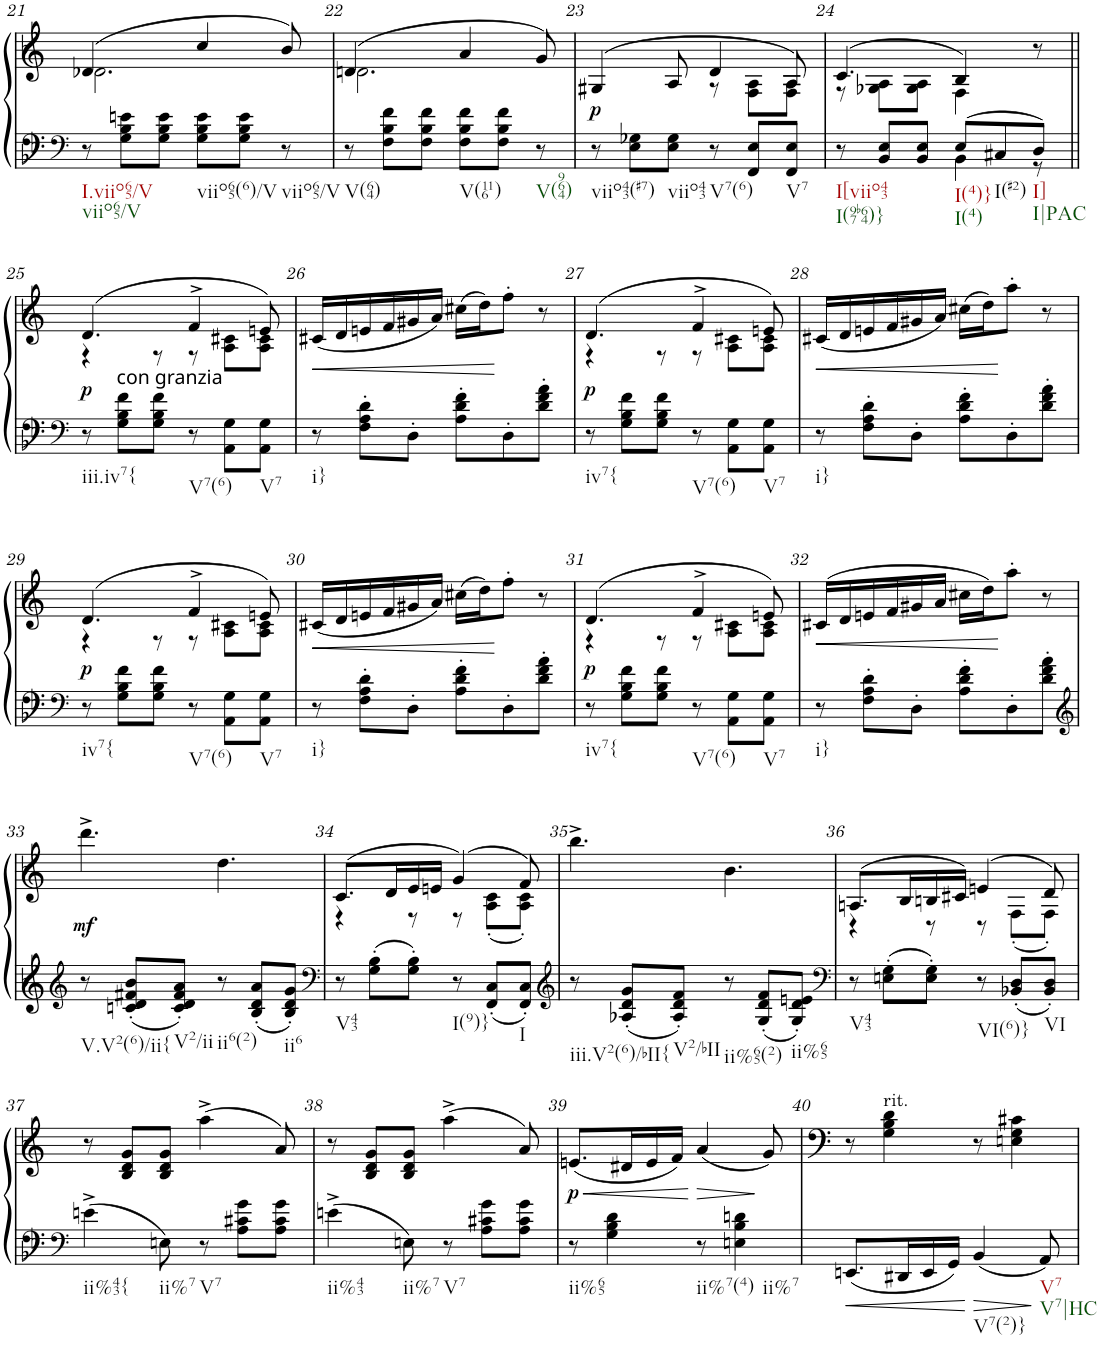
**kern	**kern	**dynam
*part1	*part1	*part1
*staff2	*staff1	*staff1/2
*I"Klavier	*	*
*I'Klav.	*	*
!!LO:PB:g=z
*clefF4	*clefG2	*
*k[b-e-]	*k[b-e-]	*
*B-:	*B-:	*
*M6/8	*M6/8	*
=21	=21	=21
*	*^	*
!LO:TX:b:t=I.viio65/V	!	!	!
!LO:TX:b:t=viio65/V	!	!	!
8r	(4.d-X/	2.d-\	.
8G\ 8B-\ 8en\L	.	.	.
8G\ 8B-\ 8e\J	.	.	.
!LO:TX:b:t=viio65(6)/V	!	!	!
8G\ 8B-\ 8e\L	4cc/	.	.
8G\ 8B-\ 8e\J	.	.	.
!LO:TX:b:t=viio65/V	!	!	!
8r	8b-/)	.	.
=22	=22	=22	=22
!LO:TX:b:t=V(64)	!	!	!
8r	(4.dn/	2.d\	.
8F\ 8B-\ 8f\L	.	.	.
8F\ 8B-\ 8f\J	.	.	.
!LO:TX:b:t=V(116)	!	!	!
8F\ 8B-\ 8f\L	4a/	.	.
8F\ 8B-\ 8f\J	.	.	.
!LO:TX:b:t=V(964)	!	!	!
8r	8g/)	.	.
=23	=23	=23	=23
!LO:TX:b:t=viio43(#7)	!	!	!
!	!	!	!LO:DY:b
8r	(4G#X/	4.ryy	p
8E-\ 8G-X\L	.	.	.
!LO:TX:b:t=viio43	!	!	!
8E-\ 8G-\J	8A/	.	.
!LO:TX:b:t=V7(6)	!	!	!
8r	4d/	8r	.
8FF/ 8E-/L	.	8F\ 8A\L	.
!LO:TX:b:t=V7	!	!	!
8FF/ 8E-/J	8A/)	8F\ 8A\J	.
=24	=24	=24	=24
*^	*	*	*
!LO:TX:b:t=I[viio43	!	!	!	!
!LO:TX:b:t=I(97b64)}	!	!	!	!
8r	4.ryy	(4.c/	8r	.
8BB-/ 8E-/L	.	.	8G-X\ 8A\L	.
8BB-/ 8E-/J	.	.	8G-\ 8A\J	.
!LO:TX:b:t=I(4)}	!	!	!	!
!LO:TX:b:t=I(4)	!	!	!	!
8E-/L	4BB-\	4B-/)	4F\	.
!LO:TX:b:t=I(#2)	!	!	!	!
8C#X/	.	.	.	.
!LO:TX:b:t=I]	!	!	!	!
!LO:TX:b:t=I|PAC	!	!	!	!
8D/J	8r	8r	8ryy	.
*v	*v	*	*	*
!!LO:LB:g=z	!!
=25||	=25||	=25||	=25||
*clefF4	*	*	*
*k[b-e-]	*k[b-e-]	*	*
*B-:	*B-:	*	*
*^	*	*	*
!LO:TX:b:t=iii.iv7{	!	!	!	!
!	!	!	!	!LO:DY:b
*v	*v	*	*	*
8r	(4.d/	4r	p
!LO:TX:a:t=con granzia	!	!	!
8G\ 8B-\ 8f\L	.	.	.
8G\ 8B-\ 8f\J	.	8r	.
!LO:TX:b:t=V7(6)	!	!	!
8r	4f^/	8r	.
8AA\ 8G\L	.	8A\ 8c#X\L	.
!LO:TX:b:t=V7	!	!	!
8AA\ 8G\J	8en/)	8A\ 8c#\J	.
=26	=26	=26	=26
!LO:TX:b:t=i}	!	!	!
!	!	!	!LO:HP:b
*	*v	*v	*
8r	(16c#X/LL	<
.	16d/	.
8F\' 8A\' 8d\'L	16en/	.
.	16f/	.
8D'\J	16g#X/	.
.	16a/JJ)	.
8A\' 8d\' 8f\'L	(16cc#X\LL	.
.	16dd\J)	.
8D'\	8ff'\J	[
8d\' 8f\' 8a\'J	8r	.
=27	=27	=27
*	*^	*
!LO:TX:b:t=iv7{	!	!	!
!	!	!	!LO:DY:b
8r	(4.d/	4r	p
8G\ 8B-\ 8f\L	.	.	.
8G\ 8B-\ 8f\J	.	8r	.
!LO:TX:b:t=V7(6)	!	!	!
8r	4f^/	8r	.
8AA\ 8G\L	.	8A\ 8c#X\L	.
!LO:TX:b:t=V7	!	!	!
8AA\ 8G\J	8en/)	8A\ 8c#\J	.
=28	=28	=28	=28
!LO:TX:b:t=i}	!	!	!
!	!	!	!LO:HP:b
*	*v	*v	*
8r	(16c#X/LL	<
.	16d/	.
8F\' 8A\' 8d\'L	16en/	.
.	16f/	.
8D'\J	16g#X/	.
.	16a/JJ)	.
8A\' 8d\' 8f\'L	(16cc#X\LL	.
.	16dd\J)	.
8D'\	8aa'\J	[
8d\' 8f\' 8a\'J	8r	.
!!LO:LB:g=z
=29	=29	=29
*clefF4	*	*
*k[b-e-]	*k[b-e-]	*
*B-:	*B-:	*
*	*^	*
!LO:TX:b:t=iv7{	!	!	!
!	!	!	!LO:DY:b
8r	(4.d/	4r	p
8G\ 8B-\ 8f\L	.	.	.
8G\ 8B-\ 8f\J	.	8r	.
!LO:TX:b:t=V7(6)	!	!	!
8r	4f^/	8r	.
8AA\ 8G\L	.	8A\ 8c#X\L	.
!LO:TX:b:t=V7	!	!	!
8AA\ 8G\J	8en/)	8A\ 8c#\J	.
=30	=30	=30	=30
!LO:TX:b:t=i}	!	!	!
!	!	!	!LO:HP:b
*	*v	*v	*
8r	(16c#X/LL	<
.	16d/	.
8F\' 8A\' 8d\'L	16en/	.
.	16f/	.
8D'\J	16g#X/	.
.	16a/JJ)	.
8A\' 8d\' 8f\'L	(16cc#X\LL	.
.	16dd\J)	.
8D'\	8ff'\J	[
8d\' 8f\' 8a\'J	8r	.
=31	=31	=31
*	*^	*
!LO:TX:b:t=iv7{	!	!	!
!	!	!	!LO:DY:b
8r	(4.d/	4r	p
8G\ 8B-\ 8f\L	.	.	.
8G\ 8B-\ 8f\J	.	8r	.
!LO:TX:b:t=V7(6)	!	!	!
8r	4f^/	8r	.
8AA\ 8G\L	.	8A\ 8c#X\L	.
!LO:TX:b:t=V7	!	!	!
8AA\ 8G\J	8en/)	8A\ 8c#\J	.
=32	=32	=32	=32
!LO:TX:b:t=i}	!	!	!
!	!	!	!LO:HP:b
*	*v	*v	*
8r	(16c#X/LL	<
.	16d/	.
8F\' 8A\' 8d\'L	16en/	.
.	16f/	.
8D'\J	16g#X/	.
.	16a/JJ	.
8A\' 8d\' 8f\'L	16cc#X\LL	.
.	16dd\J)	.
8D'\	8aa'\J	[
8d\' 8f\' 8a\'J	8r	.
!!LO:LB:g=z
=33	=33	=33
*clefG2	*	*
*k[b-e-]	*k[b-e-]	*
*B-:	*B-:	*
!LO:TX:b:t=V.V2(6)/ii{	!	!
!	!	!LO:DY:b
8r	4.ddd^\	mf
8cn/' 8d/' 8f#X/' 8b-/'L	.	.
!LO:TX:b:t=V2/ii	!	!
8c/' 8d/' 8f#/' 8a/'J	.	.
!LO:TX:b:t=ii6(2)	!	!
8r	4.dd\	.
8B-/' 8d/' 8a/'L	.	.
!LO:TX:b:t=ii6	!	!
8B-/' 8d/' 8g/'J	.	.
=34	=34	=34
*clefF4	*	*
*	*^	*
!LO:TX:b:t=V43	!	!	!
8r	(8.c/L	4r	.
8G\' 8B-\'L	.	.	.
.	16d/L	.	.
8G\' 8B-\'J	16e-/	8r	.
.	16en/JJ	.	.
!LO:TX:b:t=I(9)}	!	!	!
8r	(4g/)	8r	.
8FF/' 8C/'L	.	(8A\' 8c\'L	.
!LO:TX:b:t=I	!	!	!
8FF/' 8C/'J	8f/)	8A\' 8c\'J)	.
*	*v	*v	*
=35	=35	=35
*clefG2	*	*
*	*^	*
!LO:TX:b:t=iii.V2(6)/bII{	!	!	!
*	*v	*v	*
8r	4.bb-^\	.
8A-X/' 8d/' 8g/'L	.	.
!LO:TX:b:t=V2/bII	!	!
8A-/' 8d/' 8f/'J	.	.
!LO:TX:b:t=ii%65(2)	!	!
8r	4.b-\	.
8G/' 8d/' 8f/'L	.	.
!LO:TX:b:t=ii%65	!	!
8G/' 8d/' 8en/'J	.	.
=36	=36	=36
*clefF4	*	*
*	*^	*
!LO:TX:b:t=V43	!	!	!
8r	(8.An/L	4r	.
8En\' 8G\'L	.	.	.
.	16B-/L	.	.
8E\' 8G\'J	16Bn/	8r	.
.	16c#X/JJ)	.	.
!LO:TX:b:t=VI(6)}	!	!	!
8r	(4en/	8r	.
8BB-X/' 8D/'L	.	(8F'\L	.
!LO:TX:b:t=VI	!	!	!
8BB-/' 8D/'J	8d/)	8F'\J)	.
*	*v	*v	*
!!LO:LB:g=z
=37	=37	=37
*clefF4	*	*
*k[b-e-]	*k[b-e-]	*
*B-:	*B-:	*
*	*^	*
!LO:TX:b:t=ii%43{	!	!	!
*	*v	*v	*
4en^\	8r	.
.	8B-/ 8d/ 8g/L	.
!LO:TX:b:t=ii%7	!	!
8En\	8B-/ 8d/ 8g/J	.
!LO:TX:b:t=V7	!	!
8r	(4aa^\	.
8A\ 8c#X\ 8g\L	.	.
8A\ 8c#\ 8g\J	8a/)	.
=38	=38	=38
!LO:TX:b:t=ii%43	!	!
4en^\	8r	.
.	8B-/ 8d/ 8g/L	.
!LO:TX:b:t=ii%7	!	!
8En\	8B-/ 8d/ 8g/J	.
!LO:TX:b:t=V7	!	!
8r	(4aa^\	.
8A\ 8c#X\ 8g\L	.	.
8A\ 8c#\ 8g\J	8a/)	.
=39	=39	=39
!LO:TX:b:t=ii%65	!	!
!	!	!LO:HP:b
!	!	!LO:DY:n=1:b
8r	(8.en/L	< p
4G\ 4B-\ 4d\	.	.
.	16d#X/L	.
.	16e/	.
.	16f/JJ)	.
!LO:TX:b:t=ii%7(4)	!	!
!	!	!LO:HP:n=1:b
8r	(4a/	[ >
!LO:TX:b:t=ii%7	!	!
4En\ 4B-\ 4dn\	.	.
.	8g/)	]
=40	=40	=40
8.EEn/L	8r	.
!	!LO:TX:a:t=rit.	!
.	4G\ 4B-\ 4d\	.
16DD#X/L	.	.
16EE/	.	.
16GG/JJ	.	.
!LO:TX:b:t=V7(2)}	!	!
4BB-/	8r	.
.	4En\ 4G\ 4c#X\	.
!LO:TX:b:t=V7	!	!
!LO:TX:b:t=V7|HC	!	!
8AA/	.	.
=	=	=
*-	*-	*-
